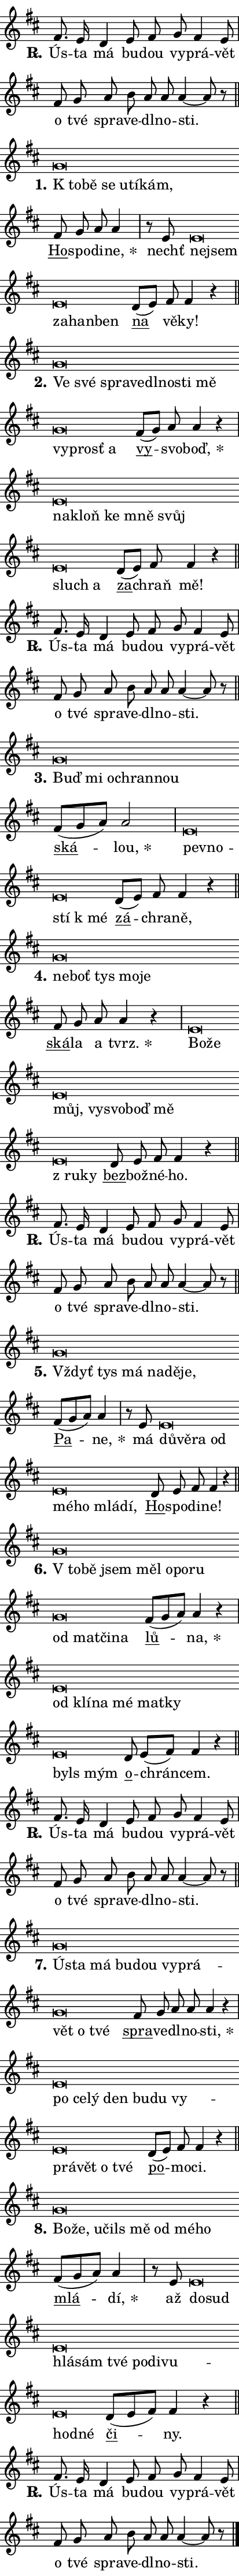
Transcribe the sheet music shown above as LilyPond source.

\version "2.22.1"
\header { tagline = "" }
\paper {
  indent = 0\cm
  top-margin = 0\cm
  right-margin = 0\cm
  bottom-margin = 0\cm
  left-margin = 0\cm
  paper-width = 7\cm
  page-breaking = #ly:one-page-breaking
  system-system-spacing.basic-distance = #11
  score-system-spacing.basic-distance = #11
  ragged-last = ##f
}


%% Author: Thomas Morley
%% https://lists.gnu.org/archive/html/lilypond-user/2020-05/msg00002.html
#(define (line-position grob)
"Returns position of @var[grob} in current system:
   @code{'start}, if at first time-step
   @code{'end}, if at last time-step
   @code{'middle} otherwise
"
  (let* ((col (ly:item-get-column grob))
         (ln (ly:grob-object col 'left-neighbor))
         (rn (ly:grob-object col 'right-neighbor))
         (col-to-check-left (if (ly:grob? ln) ln col))
         (col-to-check-right (if (ly:grob? rn) rn col))
         (break-dir-left
           (and
             (ly:grob-property col-to-check-left 'non-musical #f)
             (ly:item-break-dir col-to-check-left)))
         (break-dir-right
           (and
             (ly:grob-property col-to-check-right 'non-musical #f)
             (ly:item-break-dir col-to-check-right))))
        (cond ((eqv? 1 break-dir-left) 'start)
              ((eqv? -1 break-dir-right) 'end)
              (else 'middle))))

#(define (tranparent-at-line-position vctor)
  (lambda (grob)
  "Relying on @code{line-position} select the relevant enry from @var{vctor}.
Used to determine transparency,"
    (case (line-position grob)
      ((end) (not (vector-ref vctor 0)))
      ((middle) (not (vector-ref vctor 1)))
      ((start) (not (vector-ref vctor 2))))))

noteHeadBreakVisibility =
#(define-music-function (break-visibility)(vector?)
"Makes @code{NoteHead}s transparent relying on @var{break-visibility}"
#{
  \override NoteHead.transparent =
    #(tranparent-at-line-position break-visibility)
#})

#(define delete-ledgers-for-transparent-note-heads
  (lambda (grob)
    "Reads whether a @code{NoteHead} is transparent.
If so this @code{NoteHead} is removed from @code{'note-heads} from
@var{grob}, which is supposed to be @code{LedgerLineSpanner}.
As a result ledgers are not printed for this @code{NoteHead}"
    (let* ((nhds-array (ly:grob-object grob 'note-heads))
           (nhds-list
             (if (ly:grob-array? nhds-array)
                 (ly:grob-array->list nhds-array)
                 '()))
           ;; Relies on the transparent-property being done before
           ;; Staff.LedgerLineSpanner.after-line-breaking is executed.
           ;; This is fragile ...
           (to-keep
             (remove
               (lambda (nhd)
                 (ly:grob-property nhd 'transparent #f))
               nhds-list)))
      ;; TODO find a better method to iterate over grob-arrays, similiar
      ;; to filter/remove etc for lists
      ;; For now rebuilt from scratch
      (set! (ly:grob-object grob 'note-heads)  '())
      (for-each
        (lambda (nhd)
          (ly:pointer-group-interface::add-grob grob 'note-heads nhd))
        to-keep))))

hideNotes = {
  \noteHeadBreakVisibility #begin-of-line-visible
}
unHideNotes = {
  \noteHeadBreakVisibility #all-visible
}

% work-around for resetting accidentals
% https://lilypond.org/doc/v2.23/Documentation/notation/displaying-rhythms#unmetered-music
cadenzaMeasure = {
  \cadenzaOff
  \partial 1024 s1024
  \cadenzaOn
}

#(define-markup-command (accent layout props text) (markup?)
  "Underline accented syllable"
  (interpret-markup layout props
    #{\markup \override #'(offset . 4.3) \underline { #text }#}))

responsum = \markup \concat {
  "R" \hspace #-1.05 \path #0.1 #'((moveto 0 0.07) (lineto 0.9 0.8)) \hspace #0.05 "."
}

\layout {
    \context {
        \Staff
        \remove "Time_signature_engraver"
        \override LedgerLineSpanner.after-line-breaking = #delete-ledgers-for-transparent-note-heads
    }
    \context {
        \Voice {
            \override NoteHead.output-attributes = #'((class . "notehead"))
            \override Hairpin.height = #0.55
        }
    }
    \context {
        \Lyrics {
            \override StanzaNumber.output-attributes = #'((class . "stanzanumber"))
            \override LyricSpace.minimum-distance = #0.9
            \override LyricText.font-name = #"TeX Gyre Schola"
            \override LyricText.font-size = 1
            \override StanzaNumber.font-name = #"TeX Gyre Schola Bold"
            \override StanzaNumber.font-size = 1
        }
    }
}

% magnetic-lyrics.ily
%
%   written by
%     Jean Abou Samra <jean@abou-samra.fr>
%     Werner Lemberg <wl@gnu.org>
%
%   adapted by
%     Jiri Hon <jiri.hon@gmail.com>
%
% Version 2022-Apr-15

% https://www.mail-archive.com/lilypond-user@gnu.org/msg149350.html

#(define (Left_hyphen_pointer_engraver context)
   "Collect syllable-hyphen-syllable occurrences in lyrics and store
them in properties.  This engraver only looks to the left.  For
example, if the lyrics input is @code{foo -- bar}, it does the
following.

@itemize @bullet
@item
Set the @code{text} property of the @code{LyricHyphen} grob between
@q{foo} and @q{bar} to @code{foo}.

@item
Set the @code{left-hyphen} property of the @code{LyricText} grob with
text @q{foo} to the @code{LyricHyphen} grob between @q{foo} and
@q{bar}.
@end itemize

Use this auxiliary engraver in combination with the
@code{lyric-@/text::@/apply-@/magnetic-@/offset!} hook."
   (let ((hyphen #f)
         (text #f))
     (make-engraver
      (acknowledgers
       ((lyric-syllable-interface engraver grob source-engraver)
        (set! text grob)))
      (end-acknowledgers
       ((lyric-hyphen-interface engraver grob source-engraver)
        ;(when (not (grob::has-interface grob 'lyric-space-interface))
          (set! hyphen grob)));)
      ((stop-translation-timestep engraver)
       (when (and text hyphen)
         (ly:grob-set-object! text 'left-hyphen hyphen))
       (set! text #f)
       (set! hyphen #f)))))

#(define (lyric-text::apply-magnetic-offset! grob)
   "If the space between two syllables is less than the value in
property @code{LyricText@/.details@/.squash-threshold}, move the right
syllable to the left so that it gets concatenated with the left
syllable.

Use this function as a hook for
@code{LyricText@/.after-@/line-@/breaking} if the
@code{Left_@/hyphen_@/pointer_@/engraver} is active."
   (let ((hyphen (ly:grob-object grob 'left-hyphen #f)))
     (when hyphen
       (let ((left-text (ly:spanner-bound hyphen LEFT)))
         (when (grob::has-interface left-text 'lyric-syllable-interface)
           (let* ((common (ly:grob-common-refpoint grob left-text X))
                  (this-x-ext (ly:grob-extent grob common X))
                  (left-x-ext
                   (begin
                     ;; Trigger magnetism for left-text.
                     (ly:grob-property left-text 'after-line-breaking)
                     (ly:grob-extent left-text common X)))
                  ;; `delta` is the gap width between two syllables.
                  (delta (- (interval-start this-x-ext)
                            (interval-end left-x-ext)))
                  (details (ly:grob-property grob 'details))
                  (threshold (assoc-get 'squash-threshold details 0.2)))
             (when (< delta threshold)
               (let* (;; We have to manipulate the input text so that
                      ;; ligatures crossing syllable boundaries are not
                      ;; disabled.  For languages based on the Latin
                      ;; script this is essentially a beautification.
                      ;; However, for non-Western scripts it can be a
                      ;; necessity.
                      (lt (ly:grob-property left-text 'text))
                      (rt (ly:grob-property grob 'text))
                      (is-space (grob::has-interface hyphen 'lyric-space-interface))
                      (space (if is-space " " ""))
                      (space-markup (grob-interpret-markup grob " "))
                      (space-size (interval-length (ly:stencil-extent space-markup X)))
                      (extra-delta (if is-space space-size 0))
                      ;; Append new syllable.
                      (ltrt-space (if (and (string? lt) (string? rt))
                                (string-append lt space rt)
                                (make-concat-markup (list lt space rt))))
                      ;; Right-align `ltrt` to the right side.
                      (ltrt-space-markup (grob-interpret-markup
                               grob
                               (make-translate-markup
                                (cons (interval-length this-x-ext) 0)
                                (make-right-align-markup ltrt-space)))))
                 (begin
                   ;; Don't print `left-text`.
                   (ly:grob-set-property! left-text 'stencil #f)
                   ;; Set text and stencil (which holds all collected
                   ;; syllables so far) and shift it to the left.
                   (ly:grob-set-property! grob 'text ltrt-space)
                   (ly:grob-set-property! grob 'stencil ltrt-space-markup)
                   (ly:grob-translate-axis! grob (- (- delta extra-delta)) X))))))))))


#(define (lyric-hyphen::displace-bounds-first grob)
   ;; Make very sure this callback isn't triggered too early.
   (let ((left (ly:spanner-bound grob LEFT))
         (right (ly:spanner-bound grob RIGHT)))
     (ly:grob-property left 'after-line-breaking)
     (ly:grob-property right 'after-line-breaking)
     (ly:lyric-hyphen::print grob)))

squashThreshold = #0.4

\layout {
  \context {
    \Lyrics
    \consists #Left_hyphen_pointer_engraver
    \override LyricText.after-line-breaking =
      #lyric-text::apply-magnetic-offset!
    \override LyricHyphen.stencil = #lyric-hyphen::displace-bounds-first
    \override LyricText.details.squash-threshold = \squashThreshold
    \override LyricHyphen.minimum-distance = 0
    \override LyricHyphen.minimum-length = \squashThreshold
  }
}

squash = \override LyricText.details.squash-threshold = 9999
unSquash = \override LyricText.details.squash-threshold = \squashThreshold

left = \override LyricText.self-alignment-X = #LEFT
unLeft = \revert LyricText.self-alignment-X

starOffset = #(lambda (grob) 
                (let ((x_offset (ly:self-alignment-interface::aligned-on-x-parent grob)))
                  (if (= x_offset 0) 0 (+ x_offset 1.2))))

star = #(define-music-function (syllable)(string?)
"Append star separator at the end of a syllable"
#{
  \once \override LyricText.X-offset = #starOffset
  \lyricmode { \markup {
    #syllable
    \override #'((font-name . "TeX Gyre Schola Bold")) \hspace #0.2 \lower #0.65 \larger "*"
  } }
#})

starAccent = #(define-music-function (syllable)(string?)
"Append star separator at the end of a syllable and make accent"
#{
  \once \override LyricText.X-offset = #starOffset
  \lyricmode { \markup {
    \accent #syllable
    \override #'((font-name . "TeX Gyre Schola Bold")) \hspace #0.2 \lower #0.65 \larger "*"
  } }
#})

breath = #(define-music-function (syllable)(string?)
"Append breathing indicator at the end of a syllable"
#{
  \lyricmode { \markup { #syllable "+" } }
#})

optionalBreath = #(define-music-function (syllable)(string?)
"Append optional breathing indicator at the end of a syllable"
#{
  \lyricmode { \markup { #syllable "(+)" } }
#})


\score {
    <<
        \new Voice = "melody" { \cadenzaOn \key d \major \relative { fis'8. e16 d4 \bar "" e8 fis \bar "" g fis4 e8 \cadenzaMeasure \bar "|" fis g \bar "" a b \bar "" a a a4~ a8 r \cadenzaMeasure \bar "||" \break }
\relative { g'\breve*1/16 \hideNotes \breve*1/16 \bar "" \breve*1/16 \bar "" \breve*1/16 \bar "" \breve*1/16 \breve*1/16 \bar "" \unHideNotes \bar "" fis8 g a a4 \cadenzaMeasure \bar "|" r8 e8 e\breve*1/16 \hideNotes \breve*1/16 \bar "" \breve*1/16 \bar "" \breve*1/16 \breve*1/16 \bar "" \unHideNotes \bar "" d8[( e)] fis fis4 r \cadenzaMeasure \bar "||" \break }
\relative { g'\breve*1/16 \hideNotes \breve*1/16 \bar "" \breve*1/16 \bar "" \breve*1/16 \bar "" \breve*1/16 \bar "" \breve*1/16 \bar "" \breve*1/16 \bar "" \breve*1/16 \bar "" \breve*1/16 \bar "" \breve*1/16 \breve*1/16 \bar "" \unHideNotes \bar "" fis8[( g)] a a4 r4 \cadenzaMeasure \bar "|" e\breve*1/16 \hideNotes \breve*1/16 \bar "" \breve*1/16 \bar "" \breve*1/16 \bar "" \breve*1/16 \bar "" \breve*1/16 \breve*1/16 \bar "" \unHideNotes \bar "" d8[( e)] fis fis4 r \cadenzaMeasure \bar "||" \break }
\relative { fis'8. e16 d4 \bar "" e8 fis \bar "" g fis4 e8 \cadenzaMeasure \bar "|" fis g \bar "" a b \bar "" a a a4~ a8 r \cadenzaMeasure \bar "||" \break }
\relative { g'\breve*1/16 \hideNotes \breve*1/16 \bar "" \breve*1/16 \bar "" \breve*1/16 \breve*1/16 \bar "" \unHideNotes \bar "" fis8[( g a)] a2 \cadenzaMeasure \bar "|" e\breve*1/16 \hideNotes \breve*1/16 \bar "" \breve*1/16 \breve*1/16 \bar "" \unHideNotes \bar "" d8[( e)] fis fis4 r \cadenzaMeasure \bar "||" \break }
\relative { g'\breve*1/16 \hideNotes \breve*1/16 \bar "" \breve*1/16 \bar "" \breve*1/16 \breve*1/16 \bar "" \unHideNotes \bar "" fis8 g a a4 r \cadenzaMeasure \bar "|" e\breve*1/16 \hideNotes \breve*1/16 \bar "" \breve*1/16 \bar "" \breve*1/16 \bar "" \breve*1/16 \bar "" \breve*1/16 \bar "" \breve*1/16 \bar "" \breve*1/16 \breve*1/16 \bar "" \unHideNotes \bar "" d8 e fis fis4 r \cadenzaMeasure \bar "||" \break }
\relative { fis'8. e16 d4 \bar "" e8 fis \bar "" g fis4 e8 \cadenzaMeasure \bar "|" fis g \bar "" a b \bar "" a a a4~ a8 r \cadenzaMeasure \bar "||" \break }
\relative { g'\breve*1/16 \hideNotes \breve*1/16 \bar "" \breve*1/16 \bar "" \breve*1/16 \bar "" \breve*1/16 \breve*1/16 \bar "" \unHideNotes \bar "" fis8[( g a)] a4 \cadenzaMeasure \bar "|" r8 e e\breve*1/16 \hideNotes \breve*1/16 \bar "" \breve*1/16 \bar "" \breve*1/16 \bar "" \breve*1/16 \bar "" \breve*1/16 \bar "" \breve*1/16 \breve*1/16 \bar "" \unHideNotes \bar "" d8 e fis fis4 r \cadenzaMeasure \bar "||" \break }
\relative { g'\breve*1/16 \hideNotes \breve*1/16 \bar "" \breve*1/16 \bar "" \breve*1/16 \bar "" \breve*1/16 \bar "" \breve*1/16 \bar "" \breve*1/16 \bar "" \breve*1/16 \bar "" \breve*1/16 \bar "" \breve*1/16 \breve*1/16 \bar "" \unHideNotes \bar "" fis8[( g a)] a4 r \cadenzaMeasure \bar "|" e\breve*1/16 \hideNotes \breve*1/16 \bar "" \breve*1/16 \bar "" \breve*1/16 \bar "" \breve*1/16 \bar "" \breve*1/16 \bar "" \breve*1/16 \breve*1/16 \bar "" \unHideNotes \bar "" d8 e[( fis)] fis4 r \cadenzaMeasure \bar "||" \break }
\relative { fis'8. e16 d4 \bar "" e8 fis \bar "" g fis4 e8 \cadenzaMeasure \bar "|" fis g \bar "" a b \bar "" a a a4~ a8 r \cadenzaMeasure \bar "||" \break }
\relative { g'\breve*1/16 \hideNotes \breve*1/16 \bar "" \breve*1/16 \bar "" \breve*1/16 \bar "" \breve*1/16 \bar "" \breve*1/16 \bar "" \breve*1/16 \bar "" \breve*1/16 \bar "" \breve*1/16 \breve*1/16 \bar "" \unHideNotes \bar "" fis8 g a a a4 r4 \cadenzaMeasure \bar "|" e\breve*1/16 \hideNotes \breve*1/16 \bar "" \breve*1/16 \bar "" \breve*1/16 \bar "" \breve*1/16 \bar "" \breve*1/16 \bar "" \breve*1/16 \bar "" \breve*1/16 \bar "" \breve*1/16 \bar "" \breve*1/16 \breve*1/16 \bar "" \unHideNotes \bar "" d8[( e)] fis fis4 r \cadenzaMeasure \bar "||" \break }
\relative { g'\breve*1/16 \hideNotes \breve*1/16 \bar "" \breve*1/16 \bar "" \breve*1/16 \bar "" \breve*1/16 \bar "" \breve*1/16 \bar "" \breve*1/16 \breve*1/16 \bar "" \unHideNotes \bar "" fis8[( g a)] a4 \cadenzaMeasure \bar "|" r8 e e\breve*1/16 \hideNotes \breve*1/16 \bar "" \breve*1/16 \bar "" \breve*1/16 \bar "" \breve*1/16 \bar "" \breve*1/16 \bar "" \breve*1/16 \bar "" \breve*1/16 \bar "" \breve*1/16 \breve*1/16 \bar "" \unHideNotes \bar "" d8[( e fis)] fis4 r \cadenzaMeasure \bar "||" \break }
\relative { fis'8. e16 d4 \bar "" e8 fis \bar "" g fis4 e8 \cadenzaMeasure \bar "|" fis g \bar "" a b \bar "" a a a4~ a8 r \cadenzaMeasure \bar "||" \break } \bar "|." }
        \new Lyrics \lyricsto "melody" { \lyricmode { \set stanza = \responsum
Ús -- ta má bu -- dou vy -- prá -- vět o tvé spra -- ve -- dl -- no -- sti.
\set stanza = "1."
\left "K to" -- \squash bě se u -- tí -- kám, \unLeft \unSquash \markup \accent Ho -- spo -- di -- \star ne, nechť \left nej -- \squash sem za -- han -- ben \unLeft \unSquash \markup \accent na vě -- ky!
\set stanza = "2."
\left Ve \squash své spra -- ve -- dl -- no -- sti mě vy -- prosť a \unLeft \unSquash \markup \accent vy -- svo -- \star boď, \left na -- \squash kloň ke mně svůj sluch a \unLeft \unSquash \markup \accent za -- chraň mě!
\set stanza = \responsum
Ús -- ta má bu -- dou vy -- prá -- vět o tvé spra -- ve -- dl -- no -- sti.
\set stanza = "3."
\left Buď \squash mi o -- chran -- nou \unLeft \unSquash \markup \accent ská -- \star lou, \left pev -- \squash no -- stí "k mé" \unLeft \unSquash \markup \accent zá -- chra -- ně,
\set stanza = "4."
\left ne -- \squash boť tys mo -- je \unLeft \unSquash \markup \accent ská -- la a \star tvrz. \left Bo -- \squash že můj, vy -- svo -- boď mě "z ru" -- ky \unLeft \unSquash \markup \accent bez -- bož -- né -- ho.
\set stanza = \responsum
Ús -- ta má bu -- dou vy -- prá -- vět o tvé spra -- ve -- dl -- no -- sti.
\set stanza = "5."
\left Vždyť \squash tys má na -- dě -- je, \unLeft \unSquash \markup \accent Pa -- \star ne, má \left dů -- \squash vě -- ra od mé -- ho mlá -- dí, \unLeft \unSquash \markup \accent Ho -- spo -- di -- ne!
\set stanza = "6."
\left "V to" -- \squash bě jsem měl o -- po -- ru od mat -- či -- na \unLeft \unSquash \markup \accent lů -- \star na, \left od \squash klí -- na mé mat -- ky byls mým \unLeft \unSquash \markup \accent o -- chrán -- cem.
\set stanza = \responsum
Ús -- ta má bu -- dou vy -- prá -- vět o tvé spra -- ve -- dl -- no -- sti.
\set stanza = "7."
\left Ús -- \squash ta má bu -- dou vy -- prá -- vět o tvé \unLeft \unSquash \markup \accent spra -- ve -- dl -- no -- \star sti, \left po \squash ce -- lý den bu -- du vy -- prá -- vět o tvé \unLeft \unSquash \markup \accent po -- mo -- ci.
\set stanza = "8."
\left Bo -- \squash že, u -- čils mě od mé -- ho \unLeft \unSquash \markup \accent mlá -- \star dí, až \left do -- \squash sud hlá -- sám tvé po -- di -- vu -- hod -- né \unLeft \unSquash \markup \accent či -- ny.
\set stanza = \responsum
Ús -- ta má bu -- dou vy -- prá -- vět o tvé spra -- ve -- dl -- no -- sti. } }
    >>
    \layout {}
}
